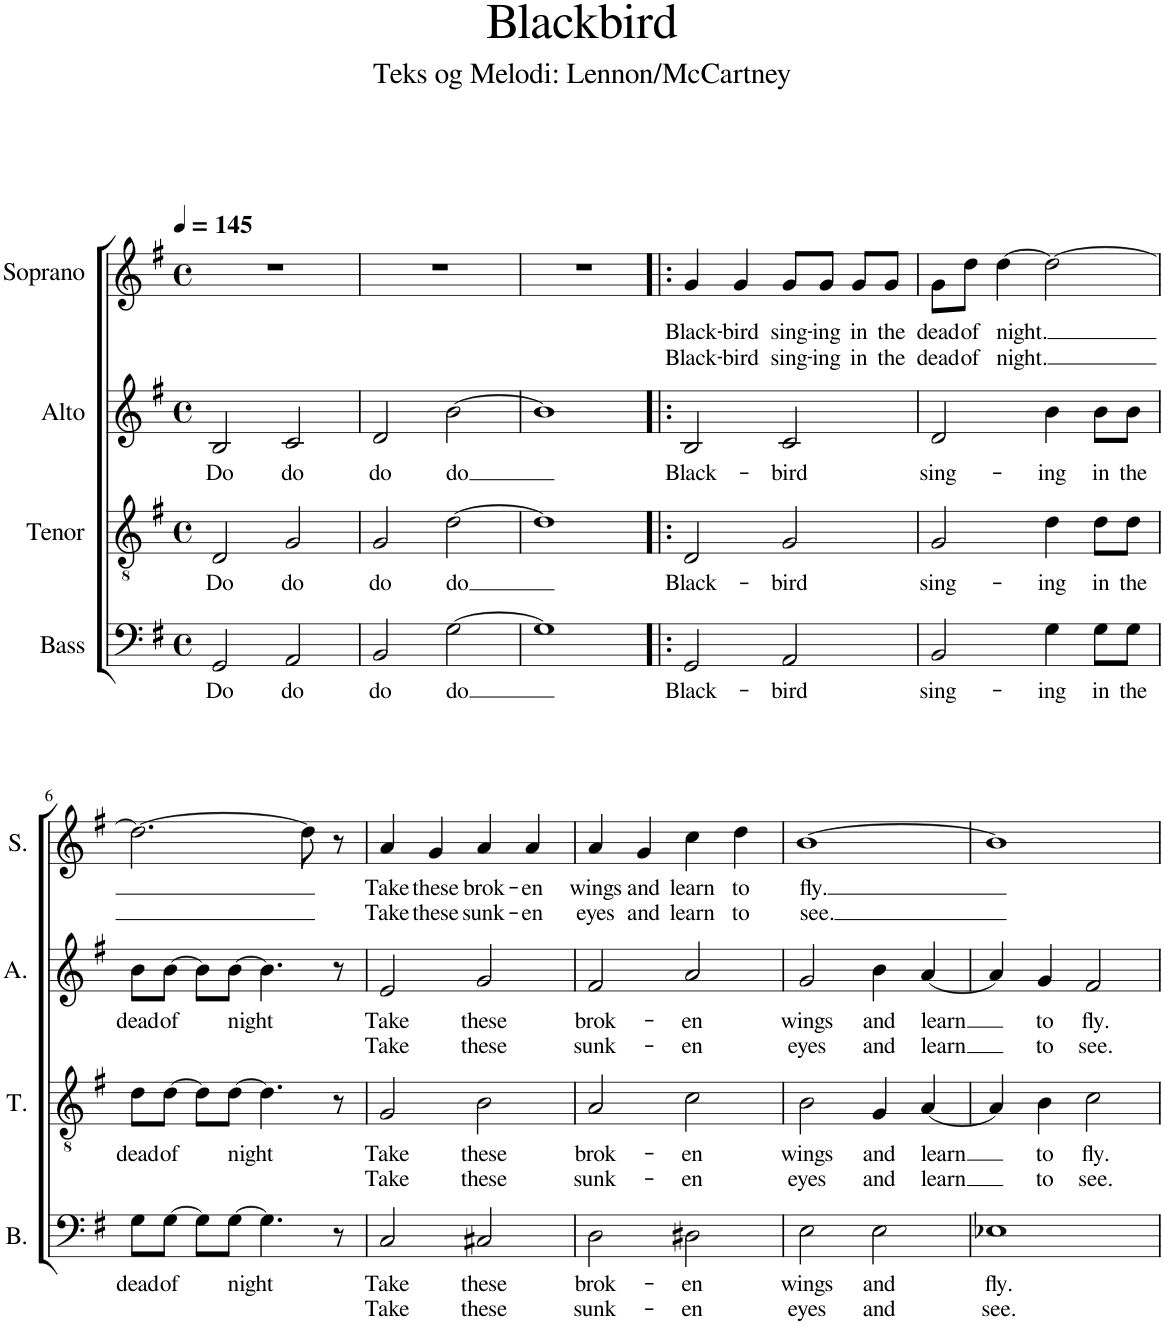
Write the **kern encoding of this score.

**kern	**text	**text	**kern	**text	**text	**kern	**text	**text	**kern	**text	**text
*part4	*part4	*part4	*part3	*part3	*part3	*part2	*part2	*part2	*part1	*part1	*part1
*staff4	*staff4	*staff4	*staff3	*staff3	*staff3	*staff2	*staff2	*staff2	*staff1	*staff1	*staff1
*I"Bass	*	*	*I"Tenor	*	*	*I"Alto	*	*	*I"Soprano	*	*
*I'B.	*	*	*I'T.	*	*	*I'A.	*	*	*I'S.	*	*
*clefF4	*	*	*clefGv2	*	*	*clefG2	*	*	*clefG2	*	*
*k[f#]	*	*	*k[f#]	*	*	*k[f#]	*	*	*k[f#]	*	*
*M4/4	*	*	*M4/4	*	*	*M4/4	*	*	*M4/4	*	*
*met(c)	*	*	*met(c)	*	*	*met(c)	*	*	*met(c)	*	*
*MM145	*	*	*MM145	*	*	*MM145	*	*	*MM145	*	*
=1	=1	=1	=1	=1	=1	=1	=1	=1	=1	=1	=1
!	!LO:LY:b	!	!	!LO:LY:b	!	!	!LO:LY:b	!	!	!	!
2GG/	Do	.	2D/	Do	.	2B/	Do	.	1r	.	.
!	!LO:LY:b	!	!	!LO:LY:b	!	!	!LO:LY:b	!	!	!	!
2AA/	do	.	2G/	do	.	2c/	do	.	.	.	.
=2	=2	=2	=2	=2	=2	=2	=2	=2	=2	=2	=2
!	!LO:LY:b	!	!	!LO:LY:b	!	!	!LO:LY:b	!	!	!	!
2BB/	do	.	2G/	do	.	2d/	do	.	1r	.	.
!	!LO:LY:b	!	!	!LO:LY:b	!	!	!LO:LY:b	!	!	!	!
[2G\	do	.	[2d\	do	.	[2b\	do	.	.	.	.
=3	=3	=3	=3	=3	=3	=3	=3	=3	=3	=3	=3
1G]	.	.	1d]	.	.	1b]	.	.	1r	.	.
=4!|:	=4!|:	=4!|:	=4!|:	=4!|:	=4!|:	=4!|:	=4!|:	=4!|:	=4!|:	=4!|:	=4!|:
!	!LO:LY:b	!	!	!LO:LY:b	!	!	!LO:LY:b	!	!	!LO:LY:b	!LO:LY:b
2GG/	Black-	.	2D/	Black-	.	2B/	Black-	.	4g/	Black-	Black-
!	!	!	!	!	!	!	!	!	!	!LO:LY:b	!LO:LY:b
.	.	.	.	.	.	.	.	.	4g/	-bird	-bird
!	!LO:LY:b	!	!	!LO:LY:b	!	!	!LO:LY:b	!	!	!LO:LY:b	!LO:LY:b
2AA/	-bird	.	2G/	-bird	.	2c/	-bird	.	8g/L	sing-	sing-
!	!	!	!	!	!	!	!	!	!	!LO:LY:b	!LO:LY:b
.	.	.	.	.	.	.	.	.	8g/J	-ing	-ing
!	!	!	!	!	!	!	!	!	!	!LO:LY:b	!LO:LY:b
.	.	.	.	.	.	.	.	.	8g/L	in	in
!	!	!	!	!	!	!	!	!	!	!LO:LY:b	!LO:LY:b
.	.	.	.	.	.	.	.	.	8g/J	the	the
=5	=5	=5	=5	=5	=5	=5	=5	=5	=5	=5	=5
!	!LO:LY:b	!	!	!LO:LY:b	!	!	!LO:LY:b	!	!	!LO:LY:b	!LO:LY:b
2BB/	sing-	.	2G/	sing-	.	2d/	sing-	.	8g\L	dead	dead
!	!	!	!	!	!	!	!	!	!	!LO:LY:b	!LO:LY:b
.	.	.	.	.	.	.	.	.	8dd\J	of	of
!	!	!	!	!	!	!	!	!	!	!LO:LY:b	!LO:LY:b
.	.	.	.	.	.	.	.	.	[4dd\	night.	night.
!	!LO:LY:b	!	!	!LO:LY:b	!	!	!LO:LY:b	!	!	!	!
4G\	-ing	.	4d\	-ing	.	4b\	-ing	.	2dd\_	.	.
!	!LO:LY:b	!	!	!LO:LY:b	!	!	!LO:LY:b	!	!	!	!
8G\L	in	.	8d\L	in	.	8b\L	in	.	.	.	.
!	!LO:LY:b	!	!	!LO:LY:b	!	!	!LO:LY:b	!	!	!	!
8G\J	the	.	8d\J	the	.	8b\J	the	.	.	.	.
!!LO:LB:g=z
=6	=6	=6	=6	=6	=6	=6	=6	=6	=6	=6	=6
!	!LO:LY:b	!	!	!LO:LY:b	!	!	!LO:LY:b	!	!	!	!
8G\L	dead	.	8d\L	dead	.	8b\L	dead	.	2.dd\_	.	.
!	!LO:LY:b	!	!	!LO:LY:b	!	!	!LO:LY:b	!	!	!	!
[8G\J	of	.	[8d\J	of	.	[8b\J	of	.	.	.	.
8G\L]	.	.	8d\L]	.	.	8b\L]	.	.	.	.	.
!	!LO:LY:b	!	!	!LO:LY:b	!	!	!LO:LY:b	!	!	!	!
[8G\J	night	.	[8d\J	night	.	[8b\J	night	.	.	.	.
4.G\]	.	.	4.d\]	.	.	4.b\]	.	.	.	.	.
.	.	.	.	.	.	.	.	.	8dd\]	.	.
8r	.	.	8r	.	.	8r	.	.	8r	.	.
=7	=7	=7	=7	=7	=7	=7	=7	=7	=7	=7	=7
!	!LO:LY:b	!LO:LY:b	!	!LO:LY:b	!LO:LY:b	!	!LO:LY:b	!LO:LY:b	!	!LO:LY:b	!LO:LY:b
2C/	Take	Take	2G/	Take	Take	2e/	Take	Take	4a/	Take	Take
!	!	!	!	!	!	!	!	!	!	!LO:LY:b	!LO:LY:b
.	.	.	.	.	.	.	.	.	4g/	these	these
!	!LO:LY:b	!LO:LY:b	!	!LO:LY:b	!LO:LY:b	!	!LO:LY:b	!LO:LY:b	!	!LO:LY:b	!LO:LY:b
2C#X/	these	these	2B\	these	these	2g/	these	these	4a/	brok-	sunk-
!	!	!	!	!	!	!	!	!	!	!LO:LY:b	!LO:LY:b
.	.	.	.	.	.	.	.	.	4a/	-en	-en
=8	=8	=8	=8	=8	=8	=8	=8	=8	=8	=8	=8
!	!LO:LY:b	!LO:LY:b	!	!LO:LY:b	!LO:LY:b	!	!LO:LY:b	!LO:LY:b	!	!LO:LY:b	!LO:LY:b
2D\	brok-	sunk-	2A/	brok-	sunk-	2f#/	brok-	sunk-	4a/	wings	eyes
!	!	!	!	!	!	!	!	!	!	!LO:LY:b	!LO:LY:b
.	.	.	.	.	.	.	.	.	4g/	and	and
!	!LO:LY:b	!LO:LY:b	!	!LO:LY:b	!LO:LY:b	!	!LO:LY:b	!LO:LY:b	!	!LO:LY:b	!LO:LY:b
2D#X\	-en	-en	2c\	-en	-en	2a/	-en	-en	4cc\	learn	learn
!	!	!	!	!	!	!	!	!	!	!LO:LY:b	!LO:LY:b
.	.	.	.	.	.	.	.	.	4dd\	to	to
=9	=9	=9	=9	=9	=9	=9	=9	=9	=9	=9	=9
!	!LO:LY:b	!LO:LY:b	!	!LO:LY:b	!LO:LY:b	!	!LO:LY:b	!LO:LY:b	!	!LO:LY:b	!LO:LY:b
2E\	wings	eyes	2B\	wings	eyes	2g/	wings	eyes	[1b	fly.	see.
!	!LO:LY:b	!LO:LY:b	!	!LO:LY:b	!LO:LY:b	!	!LO:LY:b	!LO:LY:b	!	!	!
2E\	and	and	4G/	and	and	4b\	and	and	.	.	.
!	!	!	!	!LO:LY:b	!LO:LY:b	!	!LO:LY:b	!LO:LY:b	!	!	!
.	.	.	[4A/	learn	learn	[4a/	learn	learn	.	.	.
=10	=10	=10	=10	=10	=10	=10	=10	=10	=10	=10	=10
!	!LO:LY:b	!LO:LY:b	!	!	!	!	!	!	!	!	!
1E-X	fly.	see.	4A/]	.	.	4a/]	.	.	1b]	.	.
!	!	!	!	!LO:LY:b	!LO:LY:b	!	!LO:LY:b	!LO:LY:b	!	!	!
.	.	.	4B\	to	to	4g/	to	to	.	.	.
!	!	!	!	!LO:LY:b	!LO:LY:b	!	!LO:LY:b	!LO:LY:b	!	!	!
.	.	.	2c\	fly.	see.	2f#/	fly.	see.	.	.	.
=	=	=	=	=	=	=	=	=	=	=	=
*-	*-	*-	*-	*-	*-	*-	*-	*-	*-	*-	*-
